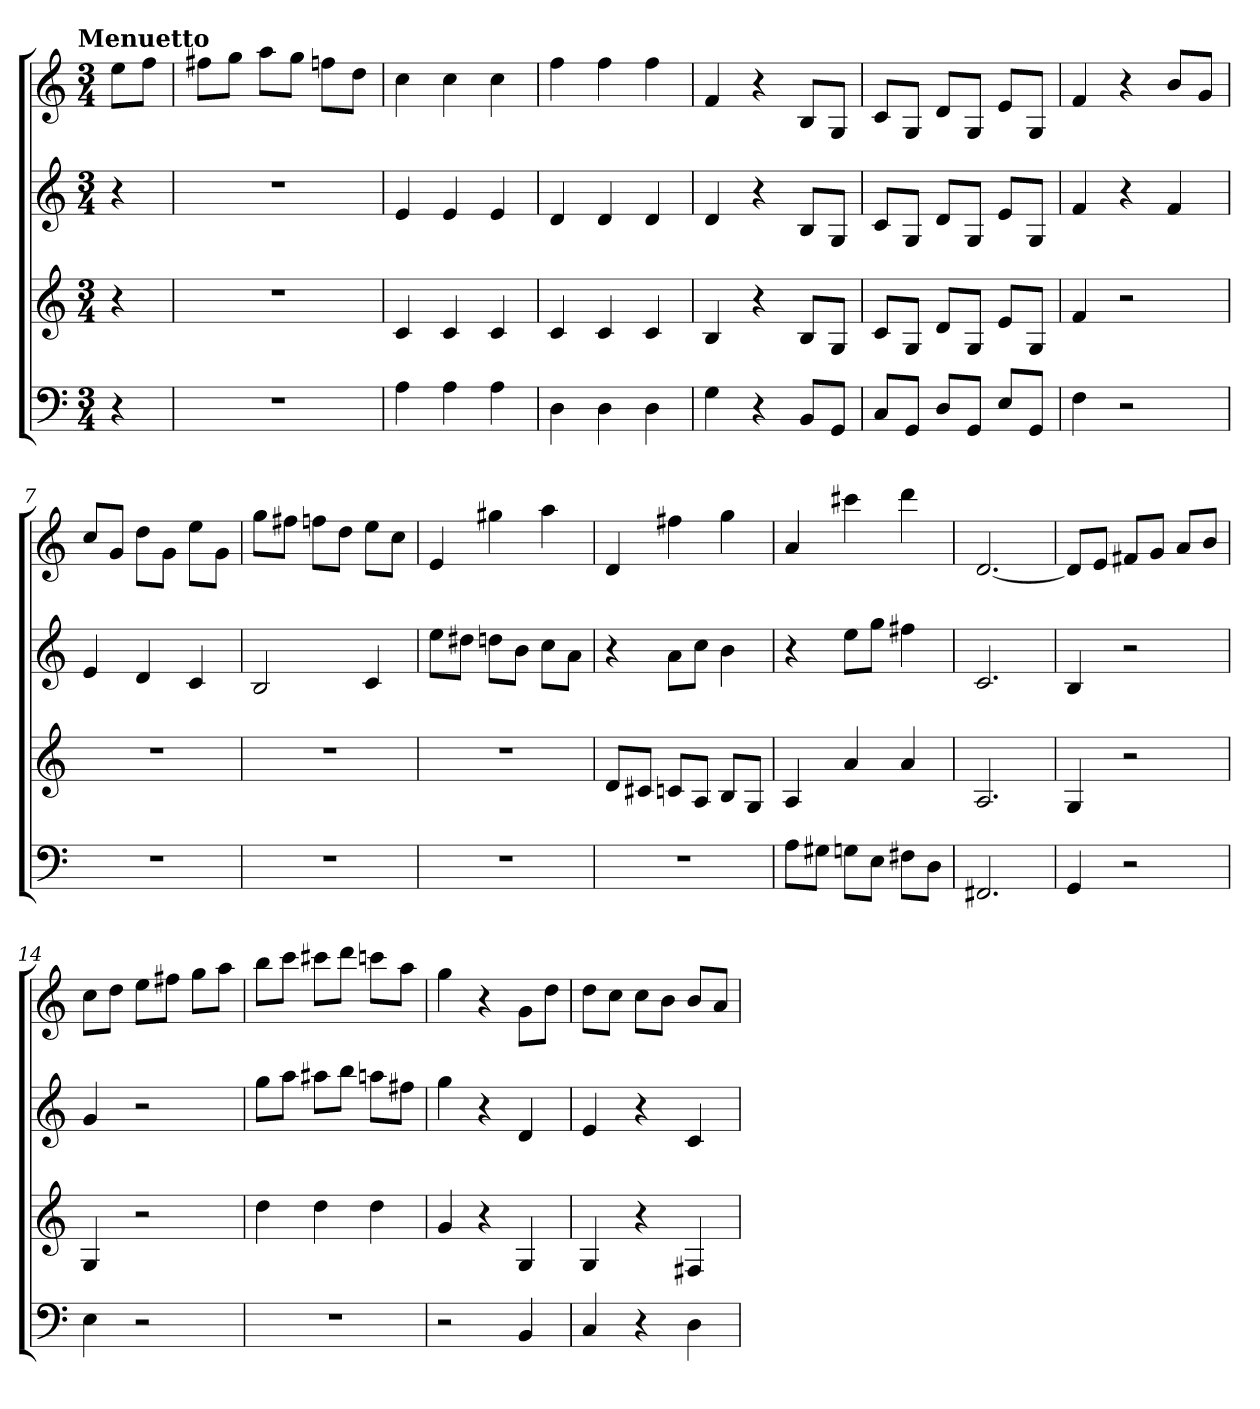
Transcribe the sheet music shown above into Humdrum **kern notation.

**kern	**kern	**kern	**kern
*part4	*part3	*part2	*part1
*staff4	*staff3	*staff2	*staff1
*k[]	*k[]	*k[]	*k[]
*C:	*C:	*C:	*C:
!!LO:TX:omd:t=Menuetto
*M3/4	*M3/4	*M3/4	*M3/4
=	=	=	=
4r	4r	4r	8eeL
.	.	.	8ffJ
=1	=1	=1	=1
2.r	2.r	2.r	8ff#XL
.	.	.	8ggJ
.	.	.	8aaL
.	.	.	8ggJ
.	.	.	8ffnL
.	.	.	8ddJ
=2	=2	=2	=2
4A	4c	4e	4cc
4A	4c	4e	4cc
4A	4c	4e	4cc
=3	=3	=3	=3
4D	4c	4d	4ff
4D	4c	4d	4ff
4D	4c	4d	4ff
=4	=4	=4	=4
4G	4B	4d	4f
4r	4r	4r	4r
8BBL	8BL	8BL	8BL
8GGJ	8GJ	8GJ	8GJ
=5	=5	=5	=5
8CL	8cL	8cL	8cL
8GGJ	8GJ	8GJ	8GJ
8DL	8dL	8dL	8dL
8GGJ	8GJ	8GJ	8GJ
8EL	8eL	8eL	8eL
8GGJ	8GJ	8GJ	8GJ
=6	=6	=6	=6
4F	4f	4f	4f
2r	2r	4r	4r
.	.	4f	8bL
.	.	.	8gJ
=7	=7	=7	=7
2.r	2.r	4e	8ccL
.	.	.	8gJ
.	.	4d	8ddL
.	.	.	8gJ
.	.	4c	8eeL
.	.	.	8gJ
=8	=8	=8	=8
2.r	2.r	2B	8ggL
.	.	.	8ff#XJ
.	.	.	8ffnL
.	.	.	8ddJ
.	.	4c	8eeL
.	.	.	8ccJ
=9	=9	=9	=9
2.r	2.r	8eeL	4e
.	.	8dd#XJ	.
.	.	8ddnL	4gg#X
.	.	8bJ	.
.	.	8ccL	4aa
.	.	8aJ	.
=10	=10	=10	=10
2.r	8dL	4r	4d
.	8c#XJ	.	.
.	8cnL	8aL	4ff#X
.	8AJ	8ccJ	.
.	8BL	4b	4gg
.	8GJ	.	.
=11	=11	=11	=11
8AL	4A	4r	4a
8G#XJ	.	.	.
8GnL	4a	8eeL	4ccc#X
8EJ	.	8ggJ	.
8F#XL	4a	4ff#X	4ddd
8DJ	.	.	.
=12	=12	=12	=12
2.FF#X	2.A	2.c	[2.d
=13	=13	=13	=13
4GG	4G	4B	8dL]
.	.	.	8eJ
2r	2r	2r	8f#XL
.	.	.	8gJ
.	.	.	8aL
.	.	.	8bJ
=14	=14	=14	=14
4E	4G	4g	8ccL
.	.	.	8ddJ
2r	2r	2r	8eeL
.	.	.	8ff#XJ
.	.	.	8ggL
.	.	.	8aaJ
=15	=15	=15	=15
2.r	4dd	8ggL	8bbL
.	.	8aaJ	8cccJ
.	4dd	8aa#XL	8ccc#XL
.	.	8bbJ	8dddJ
.	4dd	8aanL	8cccnL
.	.	8ff#XJ	8aaJ
=16	=16	=16	=16
2r	4g	4gg	4gg
.	4r	4r	4r
4BB	4G	4d	8gL
.	.	.	8ddJ
=17	=17	=17	=17
4C	4G	4e	8ddL
.	.	.	8ccJ
4r	4r	4r	8ccL
.	.	.	8bJ
4D	4F#X	4c	8bL
.	.	.	8aJ
=	=	=	=
*-	*-	*-	*-
